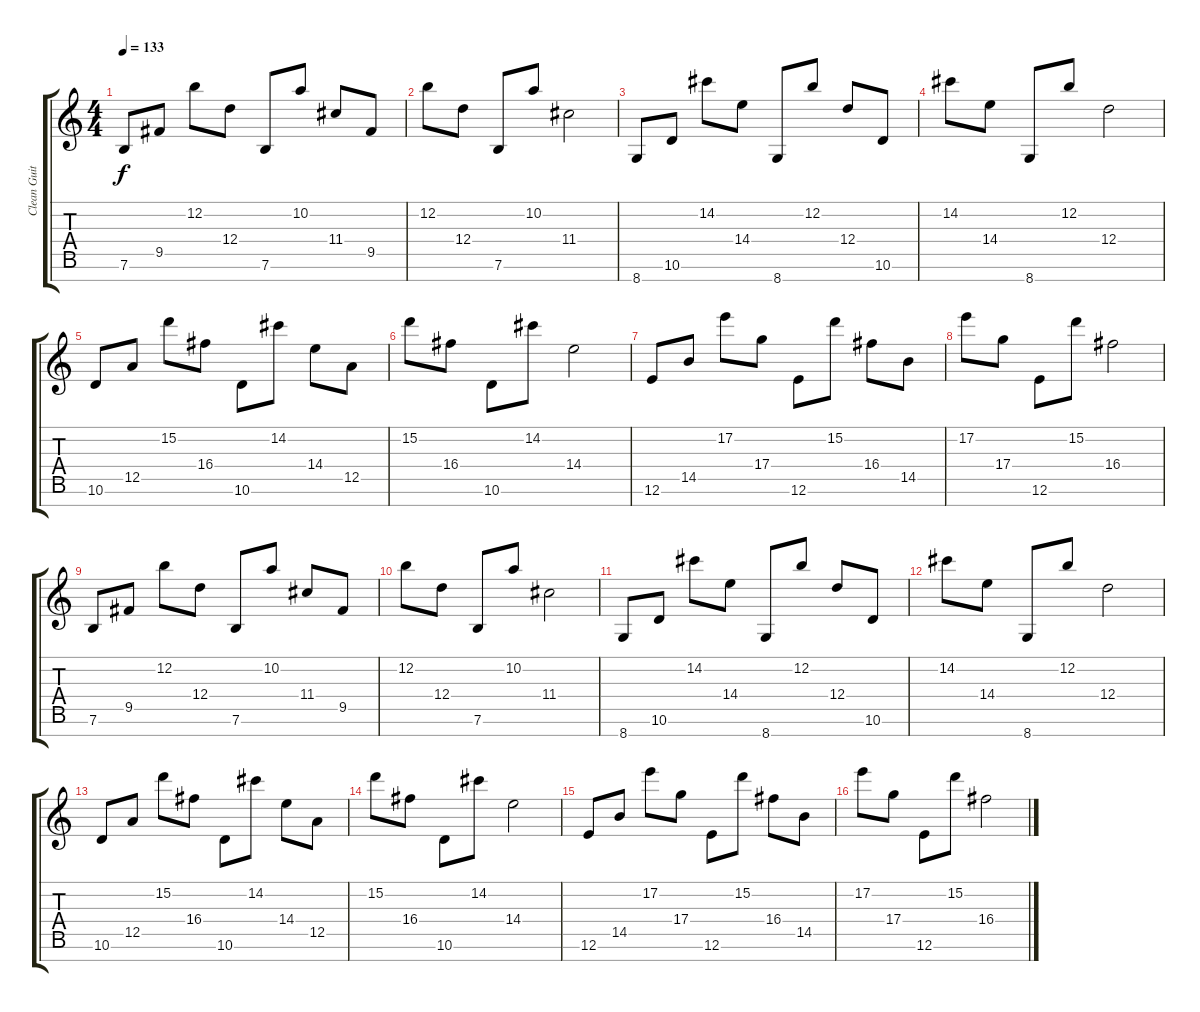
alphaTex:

\track ("Clean Guitar" "Clean Guit") {instrument electricguitarjazz}
\staff {score tabs}
\tuning (E4 B3 G3 D3 A2 E2 B1) {hide}
\ts (4 4)
\tempo 133
\clef g2
\ks c
7.6.8{dy f} 9.5.8 12.2.8 12.4.8 7.6.8 10.2.8 11.4.8 9.5.8 |
12.2.8 12.4.8 7.6.8 10.2.8 11.4.2 |
8.7.8 10.6.8 14.2.8 14.4.8 8.7.8 12.2.8 12.4.8 10.6.8 |
14.2.8 14.4.8 8.7.8 12.2.8 12.4.2 |
10.6.8 12.5.8 15.2.8 16.4.8 10.6.8 14.2.8 14.4.8 12.5.8 |
15.2.8 16.4.8 10.6.8 14.2.8 14.4.2 |
12.6.8 14.5.8 17.2.8 17.4.8 12.6.8 15.2.8 16.4.8 14.5.8 |
17.2.8 17.4.8 12.6.8 15.2.8 16.4.2 |
7.6.8 9.5.8 12.2.8 12.4.8 7.6.8 10.2.8 11.4.8 9.5.8 |
12.2.8 12.4.8 7.6.8 10.2.8 11.4.2 |
8.7.8 10.6.8 14.2.8 14.4.8 8.7.8 12.2.8 12.4.8 10.6.8 |
14.2.8 14.4.8 8.7.8 12.2.8 12.4.2 |
10.6.8 12.5.8 15.2.8 16.4.8 10.6.8 14.2.8 14.4.8 12.5.8 |
15.2.8 16.4.8 10.6.8 14.2.8 14.4.2 |
12.6.8 14.5.8 17.2.8 17.4.8 12.6.8 15.2.8 16.4.8 14.5.8 |
17.2.8 17.4.8 12.6.8 15.2.8 16.4.2
